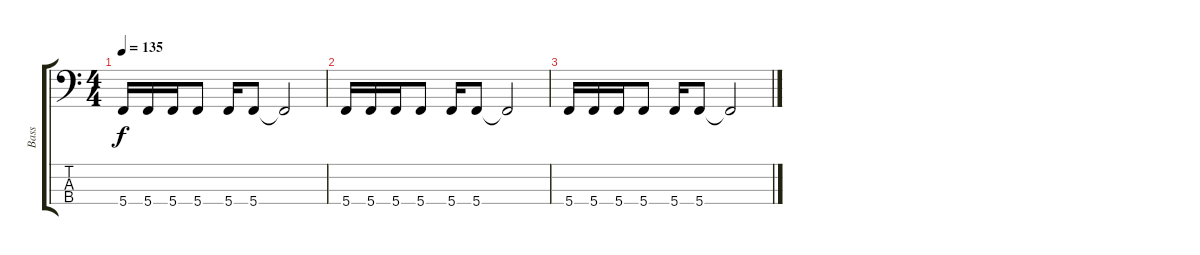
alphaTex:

\track ("Bass" "Bass") {instrument electricbasspick}
\staff {score tabs}
\tuning (F2 C2 G1 C1) {hide}
\ts (4 4)
\tempo 135
\clef f4
\ks c
5.4.16{dy f} 5.4.16 5.4.16 5.4.8 5.4.16 5.4.8 5.4{t}.2 |
5.4.16 5.4.16 5.4.16 5.4.8 5.4.16 5.4.8 5.4{t}.2 |
5.4.16 5.4.16 5.4.16 5.4.8 5.4.16 5.4.8 5.4{t}.2
